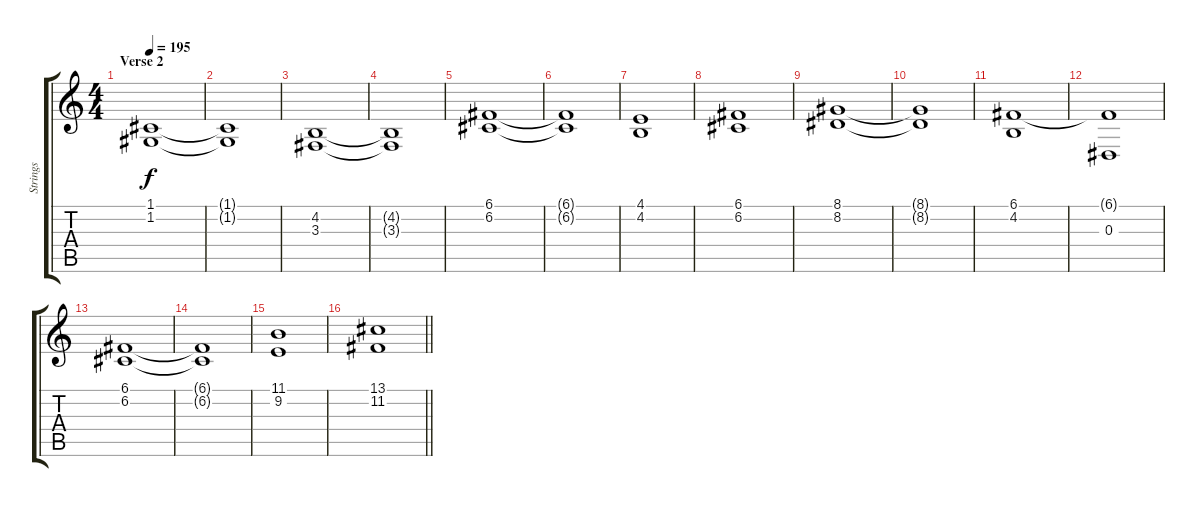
\track ("Strings" "Strings") {instrument stringensemble1}
\staff {score tabs}
\tuning (C4 G3 Eb3 Bb2 F2 C2) {hide}
\ts (4 4)
\section ("" "Verse 2")
\tempo 195
\clef g2
\ks c
(1.1 1.2).1{dy f} |
(1.1{t} 1.2{t}).1 |
(4.2 3.3).1 |
(4.2{t} 3.3{t}).1 |
(6.1 6.2).1 |
(6.1{t} 6.2{t}).1 |
(4.1 4.2).1 |
(6.1 6.2).1 |
(8.1 8.2).1 |
(8.1{t} 8.2{t}).1 |
(6.1 4.2).1 |
(6.1{t} 0.3).1 |
(6.1 6.2).1 |
(6.1{t} 6.2{t}).1 |
(11.1 9.2).1 |
\barLineRight lightlight
(13.1 11.2).1
